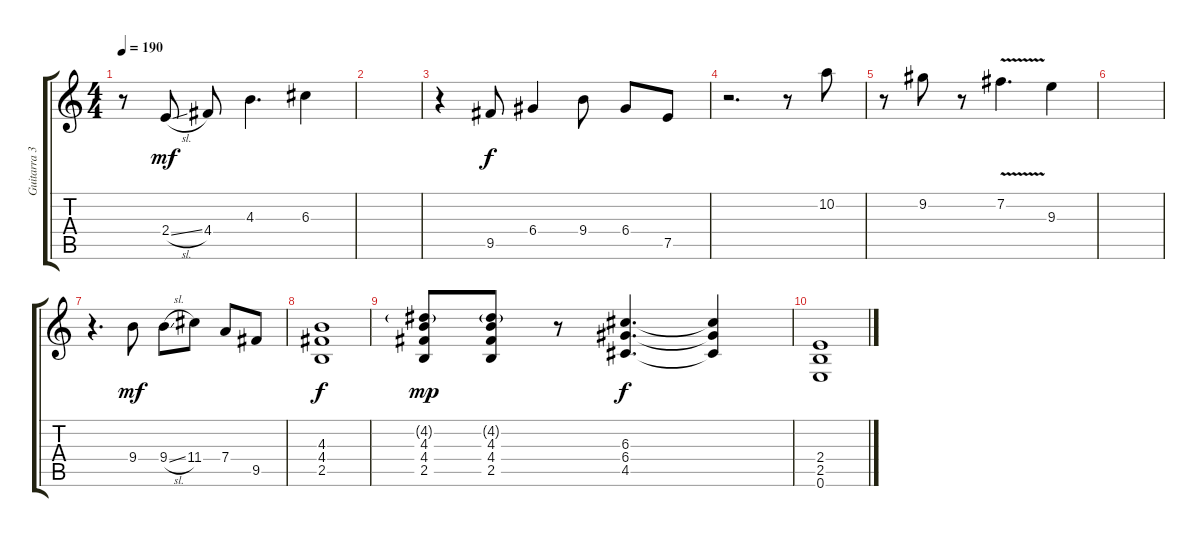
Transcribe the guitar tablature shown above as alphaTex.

\track ("Guitarra 3" "Guitarra 3") {instrument overdrivenguitar}
\staff {score tabs}
\tuning (E4 B3 G3 D3 A2 E2) {hide}
\ts (4 4)
\tempo 190
\clef g2
\ks c
r.8{dy f} 2.4{sl}.8{dy mf} 4.4.8 4.3.4{d} 6.3.4 |
|
r.4 9.5.8{dy f} 6.4.4 9.4.8 6.4.8 7.5.8 |
r.2{d} r.8 10.2.8 |
r.8 9.2.8 r.8 7.2{v}.4{d} 9.3.4 |
|
r.4{d} 9.4.8{dy mf} 9.4{sl}.8 11.4.8 7.4.8 9.5.8 |
(4.3 4.4 2.5).1{dy f} |
(4.2{g} 4.3 4.4 2.5).8{dy mp} (4.2{g} 4.3 4.4 2.5).8 r.8 (6.3 6.4 4.5).4{d dy f} (6.3{t} 6.4{t} 4.5{t}).4 |
(2.4 2.5 0.6).1
